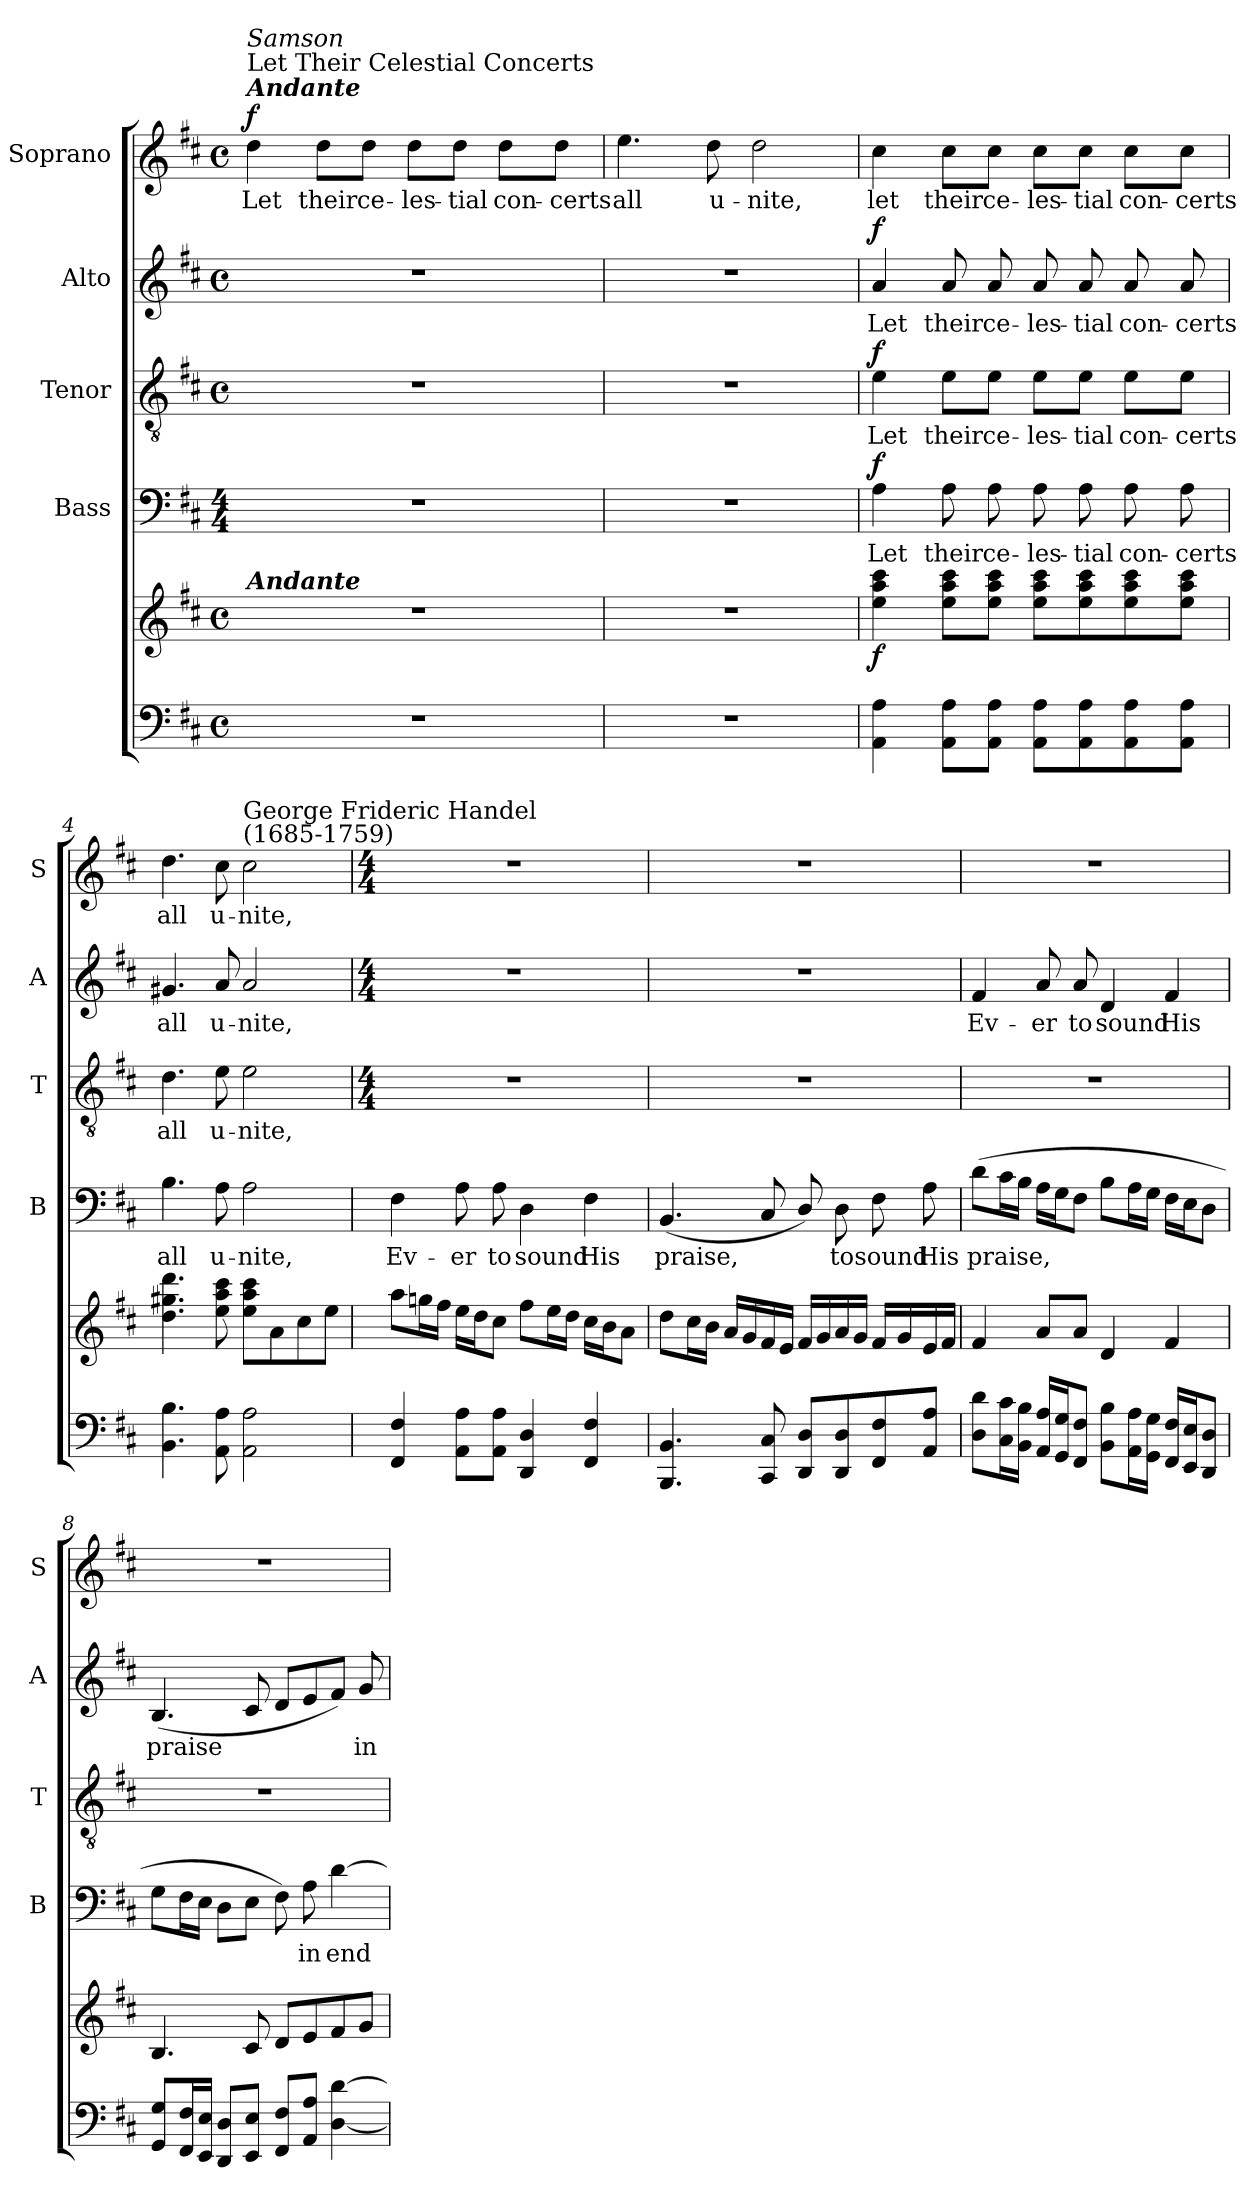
**kern	**kern	**dynam	**kern	**text	**dynam	**kern	**text	**dynam	**kern	**text	**dynam	**kern	**text	**dynam
*part6	*part5	*part5	*part4	*part4	*part4	*part3	*part3	*part3	*part2	*part2	*part2	*part1	*part1	*part1
*staff6	*staff5	*staff5	*staff4	*staff4	*staff4	*staff3	*staff3	*staff3	*staff2	*staff2	*staff2	*staff1	*staff1	*staff1
*	*	*	*I"Bass	*	*	*I"Tenor	*	*	*I"Alto	*	*	*I"Soprano	*	*
*	*	*	*I'B	*	*	*I'T	*	*	*I'A	*	*	*I'S	*	*
*clefF4	*clefG2	*	*clefF4	*	*	*clefGv2	*	*	*clefG2	*	*	*clefG2	*	*
*k[f#c#]	*k[f#c#]	*	*k[f#c#]	*	*	*k[f#c#]	*	*	*k[f#c#]	*	*	*k[f#c#]	*	*
*D:	*D:	*	*D:	*	*	*D:	*	*	*D:	*	*	*D:	*	*
*M4/4	*M4/4	*	*M4/4	*	*	*M4/4	*	*	*M4/4	*	*	*M4/4	*	*
*met(c)	*met(c)	*	*	*	*	*met(c)	*	*	*met(c)	*	*	*met(c)	*	*
=1	=1	=1	=1	=1	=1	=1	=1	=1	=1	=1	=1	=1	=1	=1
!	!	!	!	!	!	!	!	!	!	!	!	!LO:TX:a:Bi:t=Andante	!	!
!	!	!	!	!	!	!	!	!	!	!	!	!LO:TX:a:t=Let Their Celestial Concerts	!	!
!	!	!	!	!	!	!	!	!	!	!	!	!LO:TX:a:i:t=Samson	!	!
!	!LO:TX:a:Bi:t=Andante	!	!	!	!	!	!	!	!	!	!	!	!	!
!	!	!	!	!	!	!	!	!	!	!	!	!	!LO:LY:b	!LO:DY:b
1r	1r	.	1r	.	.	1r	.	.	1r	.	.	4dd\	Let	f
!	!	!	!	!	!	!	!	!	!	!	!	!	!LO:LY:b	!
.	.	.	.	.	.	.	.	.	.	.	.	8dd\L	their	.
!	!	!	!	!	!	!	!	!	!	!	!	!	!LO:LY:b	!
.	.	.	.	.	.	.	.	.	.	.	.	8dd\J	ce-	.
!	!	!	!	!	!	!	!	!	!	!	!	!	!LO:LY:b	!
.	.	.	.	.	.	.	.	.	.	.	.	8dd\L	-les-	.
!	!	!	!	!	!	!	!	!	!	!	!	!	!LO:LY:b	!
.	.	.	.	.	.	.	.	.	.	.	.	8dd\J	-tial	.
!	!	!	!	!	!	!	!	!	!	!	!	!	!LO:LY:b	!
.	.	.	.	.	.	.	.	.	.	.	.	8dd\L	con-	.
!	!	!	!	!	!	!	!	!	!	!	!	!	!LO:LY:b	!
.	.	.	.	.	.	.	.	.	.	.	.	8dd\J	-certs	.
=2	=2	=2	=2	=2	=2	=2	=2	=2	=2	=2	=2	=2	=2	=2
!	!	!	!	!	!	!	!	!	!	!	!	!	!LO:LY:b	!
1r	1r	.	1r	.	.	1r	.	.	1r	.	.	4.ee\	all	.
!	!	!	!	!	!	!	!	!	!	!	!	!	!LO:LY:b	!
.	.	.	.	.	.	.	.	.	.	.	.	8dd\	u-	.
!	!	!	!	!	!	!	!	!	!	!	!	!	!LO:LY:b	!
.	.	.	.	.	.	.	.	.	.	.	.	2dd\	-nite,	.
=3	=3	=3	=3	=3	=3	=3	=3	=3	=3	=3	=3	=3	=3	=3
!	!	!LO:DY:b	!	!LO:LY:b	!LO:DY:b	!	!LO:LY:b	!LO:DY:b	!	!LO:LY:b	!LO:DY:b	!	!LO:LY:b	!
4AA\ 4A\	4ee\ 4aa\ 4ccc#\	f	4A\	Let	f	4e\	Let	f	4a/	Let	f	4cc#\	let	.
!	!	!	!	!LO:LY:b	!	!	!LO:LY:b	!	!	!LO:LY:b	!	!	!LO:LY:b	!
8AA\ 8A\L	8ee\ 8aa\ 8ccc#\L	.	8A\	their	.	8e\L	their	.	8a/	their	.	8cc#\L	their	.
!	!	!	!	!LO:LY:b	!	!	!LO:LY:b	!	!	!LO:LY:b	!	!	!LO:LY:b	!
8AA\ 8A\J	8ee\ 8aa\ 8ccc#\J	.	8A\	ce-	.	8e\J	ce-	.	8a/	ce-	.	8cc#\J	ce-	.
!	!	!	!	!LO:LY:b	!	!	!LO:LY:b	!	!	!LO:LY:b	!	!	!LO:LY:b	!
8AA\ 8A\L	8ee\ 8aa\ 8ccc#\L	.	8A\	-les-	.	8e\L	-les-	.	8a/	-les-	.	8cc#\L	-les-	.
!	!	!	!	!LO:LY:b	!	!	!LO:LY:b	!	!	!LO:LY:b	!	!	!LO:LY:b	!
8AA\ 8A\	8ee\ 8aa\ 8ccc#\	.	8A\	-tial	.	8e\J	-tial	.	8a/	-tial	.	8cc#\J	-tial	.
!	!	!	!	!LO:LY:b	!	!	!LO:LY:b	!	!	!LO:LY:b	!	!	!LO:LY:b	!
8AA\ 8A\	8ee\ 8aa\ 8ccc#\	.	8A\	con-	.	8e\L	con-	.	8a/	con-	.	8cc#\L	con-	.
!	!	!	!	!LO:LY:b	!	!	!LO:LY:b	!	!	!LO:LY:b	!	!	!LO:LY:b	!
8AA\ 8A\J	8ee\ 8aa\ 8ccc#\J	.	8A\	-certs	.	8e\J	-certs	.	8a/	-certs	.	8cc#\J	-certs	.
=4	=4	=4	=4	=4	=4	=4	=4	=4	=4	=4	=4	=4	=4	=4
!	!	!	!	!LO:LY:b	!	!	!LO:LY:b	!	!	!LO:LY:b	!	!	!LO:LY:b	!
4.BB\ 4.B\	4.dd\ 4.gg#X\ 4.ddd\	.	4.B\	all	.	4.d\	all	.	4.g#X/	all	.	4.dd\	all	.
!	!	!	!	!LO:LY:b	!	!	!LO:LY:b	!	!	!LO:LY:b	!	!	!LO:LY:b	!
8AA\ 8A\	8ee\ 8aa\ 8ccc#\	.	8A\	u-	.	8e\	u-	.	8a/	u-	.	8cc#\	u-	.
!	!	!	!	!	!	!	!	!	!	!	!	!LO:TX:a:t=George Frideric Handel\n(1685-1759)	!	!
!	!	!	!	!LO:LY:b	!	!	!LO:LY:b	!	!	!LO:LY:b	!	!	!LO:LY:b	!
2AA\ 2A\	8ee\ 8aa\ 8ccc#\L	.	2A\	-nite,	.	2e\	-nite,	.	2a/	-nite,	.	2cc#\	-nite,	.
.	8a\	.	.	.	.	.	.	.	.	.	.	.	.	.
.	8cc#\	.	.	.	.	.	.	.	.	.	.	.	.	.
.	8ee\J	.	.	.	.	.	.	.	.	.	.	.	.	.
!!LO:LB:g=z
=5	=5	=5	=5	=5	=5	=5	=5	=5	=5	=5	=5	=5	=5	=5
*	*	*	*	*	*	*M4/4	*	*	*M4/4	*	*	*M4/4	*	*
!	!	!	!	!LO:LY:b	!	!	!	!	!	!	!	!	!	!
4FF#/ 4F#/	8aa\L	.	4F#\	Ev-	.	1r	.	.	1r	.	.	1r	.	.
.	16ggn\L	.	.	.	.	.	.	.	.	.	.	.	.	.
.	16ff#\JJ	.	.	.	.	.	.	.	.	.	.	.	.	.
!	!	!	!	!LO:LY:b	!	!	!	!	!	!	!	!	!	!
8AA\ 8A\L	16ee\LL	.	8A\	-er	.	.	.	.	.	.	.	.	.	.
.	16dd\J	.	.	.	.	.	.	.	.	.	.	.	.	.
!	!	!	!	!LO:LY:b	!	!	!	!	!	!	!	!	!	!
8AA\ 8A\J	8cc#\J	.	8A\	to	.	.	.	.	.	.	.	.	.	.
!	!	!	!	!LO:LY:b	!	!	!	!	!	!	!	!	!	!
4DD/ 4D/	8ff#\L	.	4D\	sound	.	.	.	.	.	.	.	.	.	.
.	16ee\L	.	.	.	.	.	.	.	.	.	.	.	.	.
.	16dd\JJ	.	.	.	.	.	.	.	.	.	.	.	.	.
!	!	!	!	!LO:LY:b	!	!	!	!	!	!	!	!	!	!
4FF#/ 4F#/	16cc#\LL	.	4F#\	His	.	.	.	.	.	.	.	.	.	.
.	16b\J	.	.	.	.	.	.	.	.	.	.	.	.	.
.	8a\J	.	.	.	.	.	.	.	.	.	.	.	.	.
=6	=6	=6	=6	=6	=6	=6	=6	=6	=6	=6	=6	=6	=6	=6
!	!	!	!	!LO:LY:b	!	!	!	!	!	!	!	!	!	!
4.BBB/ 4.BB/	8dd\L	.	(<4.BB/	praise,	.	1r	.	.	1r	.	.	1r	.	.
.	16cc#\L	.	.	.	.	.	.	.	.	.	.	.	.	.
.	16b\JJ	.	.	.	.	.	.	.	.	.	.	.	.	.
.	16a/LL	.	.	.	.	.	.	.	.	.	.	.	.	.
.	16g/	.	.	.	.	.	.	.	.	.	.	.	.	.
8CC#/ 8C#/	16f#/	.	8C#/	.	.	.	.	.	.	.	.	.	.	.
.	16e/JJ	.	.	.	.	.	.	.	.	.	.	.	.	.
8DD/ 8D/L	16f#/LL	.	8D/)	.	.	.	.	.	.	.	.	.	.	.
.	16g/	.	.	.	.	.	.	.	.	.	.	.	.	.
!	!	!	!	!LO:LY:b	!	!	!	!	!	!	!	!	!	!
8DD/ 8D/	16a/	.	8D\	to	.	.	.	.	.	.	.	.	.	.
.	16g/JJ	.	.	.	.	.	.	.	.	.	.	.	.	.
!	!	!	!	!LO:LY:b	!	!	!	!	!	!	!	!	!	!
8FF#/ 8F#/	16f#/LL	.	8F#\	sound	.	.	.	.	.	.	.	.	.	.
.	16g/	.	.	.	.	.	.	.	.	.	.	.	.	.
!	!	!	!	!LO:LY:b	!	!	!	!	!	!	!	!	!	!
8AA/ 8A/J	16e/	.	8A\	His	.	.	.	.	.	.	.	.	.	.
.	16f#/JJ	.	.	.	.	.	.	.	.	.	.	.	.	.
=7	=7	=7	=7	=7	=7	=7	=7	=7	=7	=7	=7	=7	=7	=7
!	!	!	!	!LO:LY:b	!	!	!	!	!	!LO:LY:b	!	!	!	!
8D\ 8d\L	4f#/	.	(>8d\L	praise,	.	1r	.	.	4f#/	Ev-	.	1r	.	.
16C#\ 16c#\L	.	.	16c#\L	.	.	.	.	.	.	.	.	.	.	.
16BB\ 16B\JJ	.	.	16B\JJ	.	.	.	.	.	.	.	.	.	.	.
!	!	!	!	!	!	!	!	!	!	!LO:LY:b	!	!	!	!
16AA/ 16A/LL	8a/L	.	16A\LL	.	.	.	.	.	8a/	-er	.	.	.	.
16GG/ 16G/J	.	.	16G\J	.	.	.	.	.	.	.	.	.	.	.
!	!	!	!	!	!	!	!	!	!	!LO:LY:b	!	!	!	!
8FF#/ 8F#/J	8a/J	.	8F#\J	.	.	.	.	.	8a/	to	.	.	.	.
!	!	!	!	!	!	!	!	!	!	!LO:LY:b	!	!	!	!
8BB\ 8B\L	4d/	.	8B\L	.	.	.	.	.	4d/	sound	.	.	.	.
16AA\ 16A\L	.	.	16A\L	.	.	.	.	.	.	.	.	.	.	.
16GG\ 16G\JJ	.	.	16G\JJ	.	.	.	.	.	.	.	.	.	.	.
!	!	!	!	!	!	!	!	!	!	!LO:LY:b	!	!	!	!
16FF#/ 16F#/LL	4f#/	.	16F#\LL	.	.	.	.	.	4f#/	His	.	.	.	.
16EE/ 16E/J	.	.	16E\J	.	.	.	.	.	.	.	.	.	.	.
8DD/ 8D/J	.	.	8D\J	.	.	.	.	.	.	.	.	.	.	.
=8	=8	=8	=8	=8	=8	=8	=8	=8	=8	=8	=8	=8	=8	=8
!	!	!	!	!	!	!	!	!	!	!LO:LY:b	!	!	!	!
8GG/ 8G/L	4.B/	.	8G\L	.	.	1r	.	.	(<4.B/	praise	.	1r	.	.
16FF#/ 16F#/L	.	.	16F#\L	.	.	.	.	.	.	.	.	.	.	.
16EE/ 16E/JJ	.	.	16E\JJ	.	.	.	.	.	.	.	.	.	.	.
8DD/ 8D/L	.	.	8D\L	.	.	.	.	.	.	.	.	.	.	.
8EE/ 8E/J	8c#/	.	8E\J	.	.	.	.	.	8c#/	.	.	.	.	.
8FF#/ 8F#/L	8d/L	.	8F#\)	.	.	.	.	.	8d/L	.	.	.	.	.
!	!	!	!	!LO:LY:b	!	!	!	!	!	!	!	!	!	!
8AA/ 8A/J	8e/	.	8A\	in	.	.	.	.	8e/	.	.	.	.	.
!	!	!	!	!LO:LY:b	!	!	!	!	!	!	!	!	!	!
[4D\ [4d\	8f#/	.	[4d\	end­	.	.	.	.	8f#/J)	.	.	.	.	.
!	!	!	!	!	!	!	!	!	!	!LO:LY:b	!	!	!	!
.	8g/J	.	.	.	.	.	.	.	8g/	in	.	.	.	.
=	=	=	=	=	=	=	=	=	=	=	=	=	=	=
*-	*-	*-	*-	*-	*-	*-	*-	*-	*-	*-	*-	*-	*-	*-
